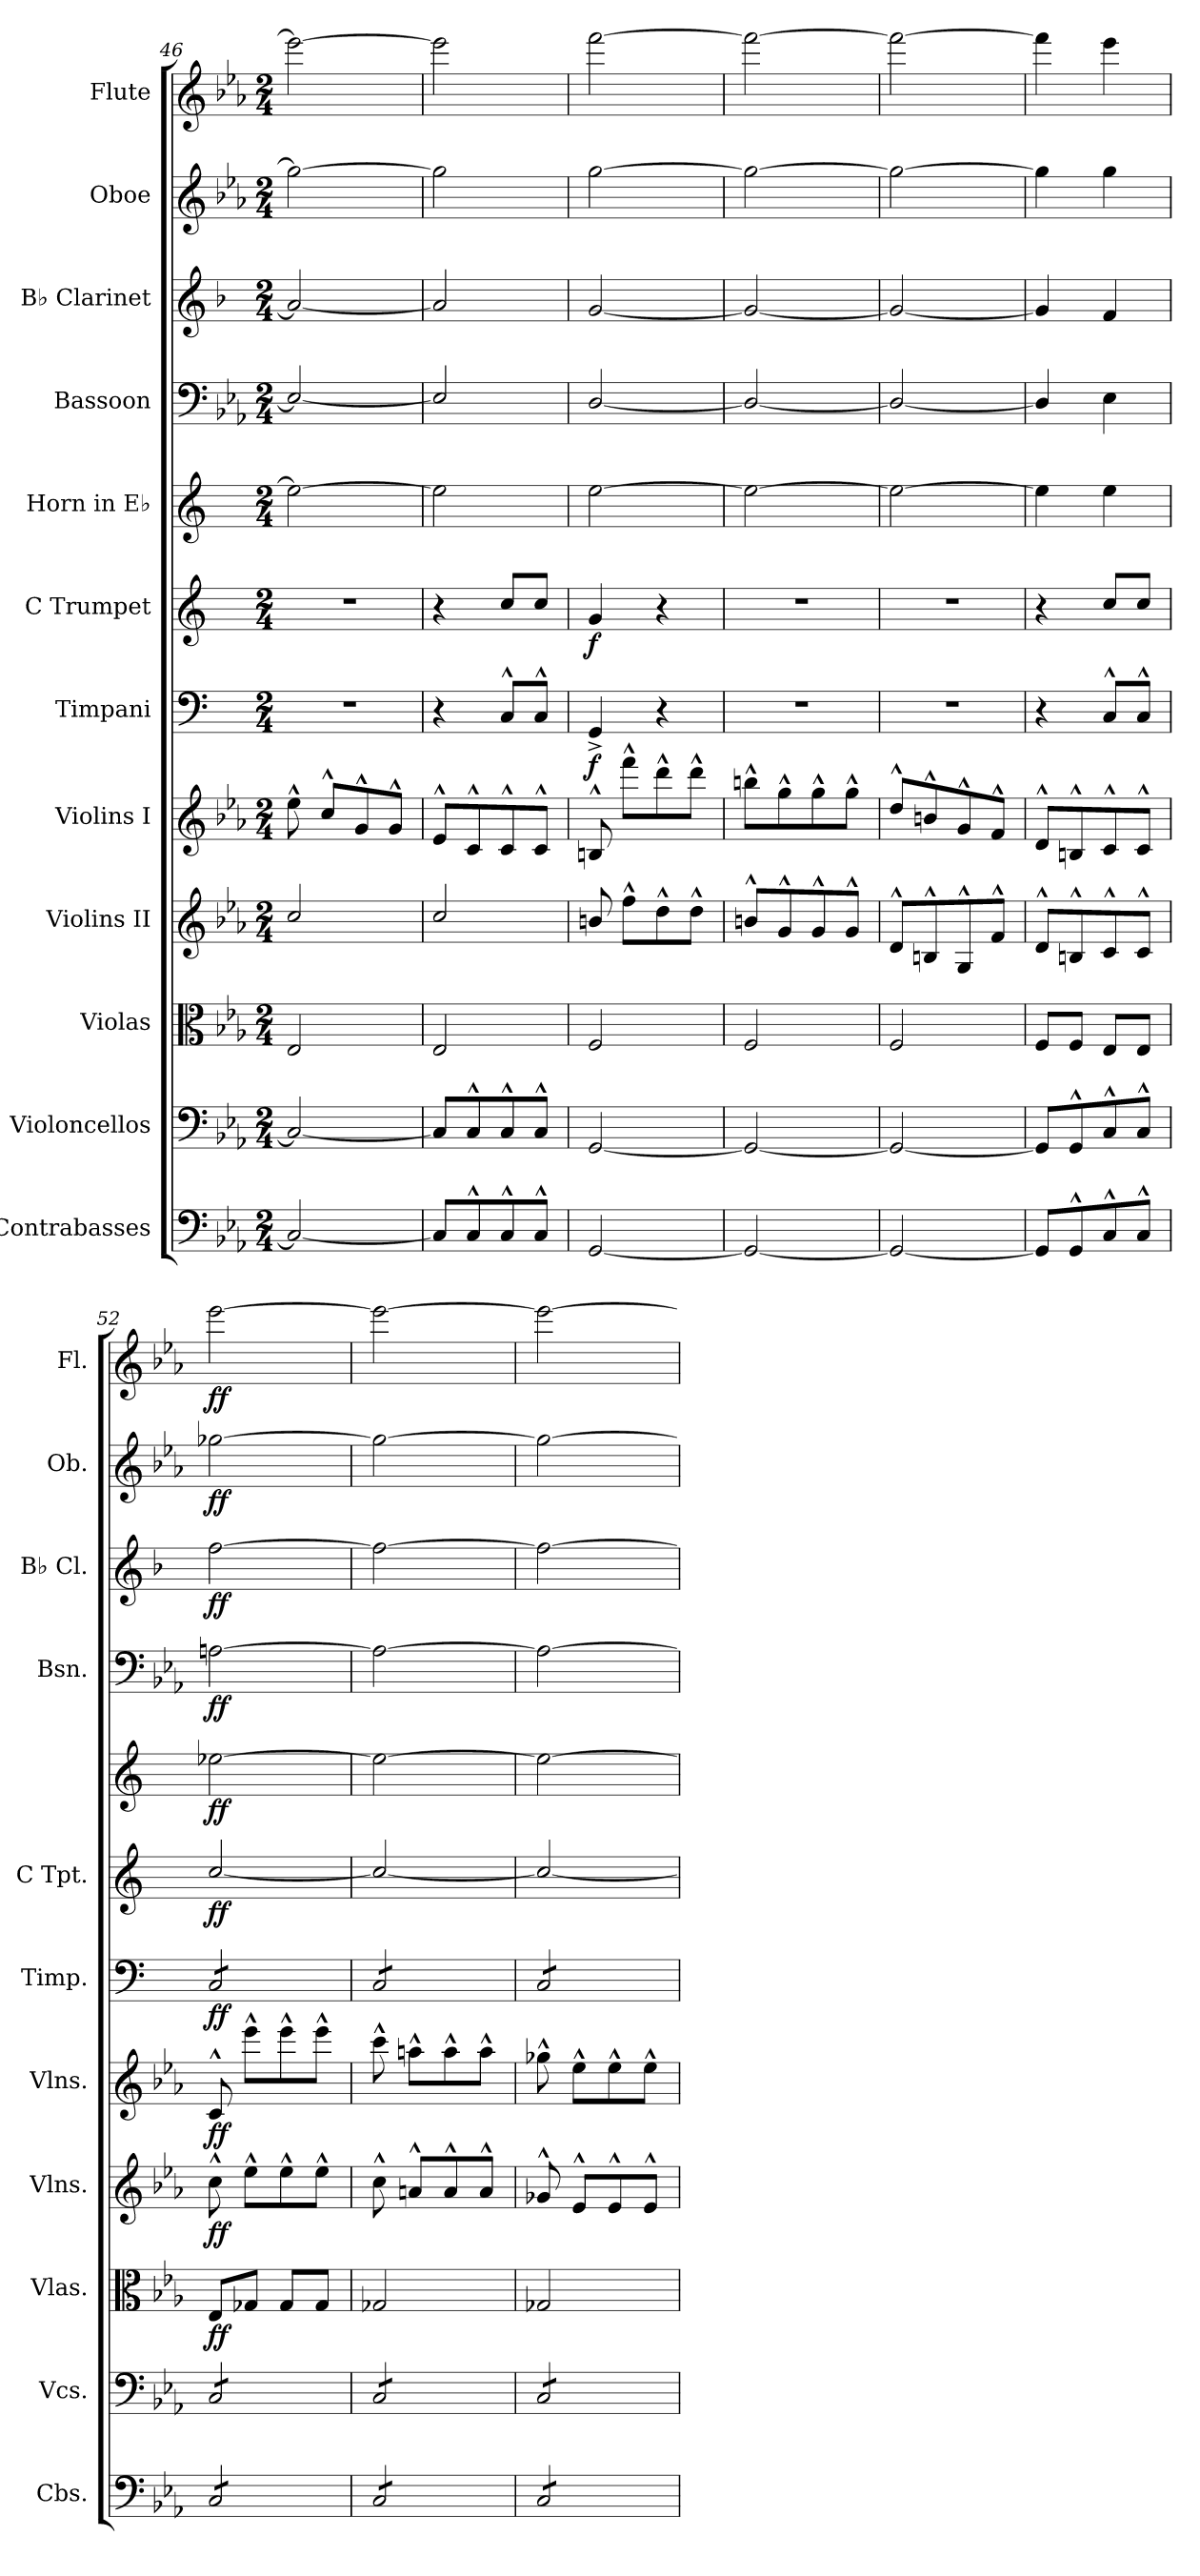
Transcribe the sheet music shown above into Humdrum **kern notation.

**kern	**kern	**kern	**dynam	**kern	**dynam	**kern	**dynam	**kern	**dynam	**kern	**dynam	**kern	**dynam	**kern	**dynam	**kern	**dynam	**kern	**dynam	**kern	**dynam
*part12	*part11	*part10	*part10	*part9	*part9	*part8	*part8	*part7	*part7	*part6	*part6	*part5	*part5	*part4	*part4	*part3	*part3	*part2	*part2	*part1	*part1
*staff12	*staff11	*staff10	*staff10	*staff9	*staff9	*staff8	*staff8	*staff7	*staff7	*staff6	*staff6	*staff5	*staff5	*staff4	*staff4	*staff3	*staff3	*staff2	*staff2	*staff1	*staff1
*I"Contrabasses	*I"Violoncellos	*I"Violas	*	*I"Violins II	*	*I"Violins I	*	*I"Timpani	*	*I"C Trumpet	*	*I"Horn in E♭	*	*I"Bassoon	*	*I"B♭ Clarinet	*	*I"Oboe	*	*I"Flute	*
*I'Cbs.	*I'Vcs.	*I'Vlas.	*	*I'Vlns.	*	*I'Vlns.	*	*I'Timp.	*	*I'C Tpt.	*	*	*	*I'Bsn.	*	*I'B♭ Cl.	*	*I'Ob.	*	*I'Fl.	*
*clefF4	*clefF4	*clefC3	*	*clefG2	*	*clefG2	*	*clefF4	*	*clefG2	*	*clefG2	*	*clefF4	*	*clefG2	*	*clefG2	*	*clefG2	*
*ITrd7c12	*	*	*	*	*	*	*	*	*	*	*	*ITrd4c7	*	*	*	*ITrd1c2	*	*	*	*	*
*k[b-e-a-]	*k[b-e-a-]	*k[b-e-a-]	*	*k[b-e-a-]	*	*k[b-e-a-]	*	*k[]	*	*k[]	*	*k[b-]	*	*k[b-e-a-]	*	*k[b-e-a-]	*	*k[b-e-a-]	*	*k[b-e-a-]	*
*M2/4	*M2/4	*M2/4	*	*M2/4	*	*M2/4	*	*M2/4	*	*M2/4	*	*M2/4	*	*M2/4	*	*M2/4	*	*M2/4	*	*M2/4	*
=46	=46	=46	=46	=46	=46	=46	=46	=46	=46	=46	=46	=46	=46	=46	=46	=46	=46	=46	=46	=46	=46
2CC/_	2C/_	2E-/	.	2cc/	.	8ee-^^\	.	2r	.	2r	.	2a\_	.	2E-/_	.	2g/_	.	2gg\_	.	2eee-\_	.
.	.	.	.	.	.	8cc^^/L	.	.	.	.	.	.	.	.	.	.	.	.	.	.	.
.	.	.	.	.	.	8g^^/	.	.	.	.	.	.	.	.	.	.	.	.	.	.	.
.	.	.	.	.	.	8g^^/J	.	.	.	.	.	.	.	.	.	.	.	.	.	.	.
=47	=47	=47	=47	=47	=47	=47	=47	=47	=47	=47	=47	=47	=47	=47	=47	=47	=47	=47	=47	=47	=47
8CC/L]	8C/L]	2E-/	.	2cc/	.	8e-^^/L	.	4r	.	4r	.	2a\]	.	2E-/]	.	2g/]	.	2gg\]	.	2eee-\]	.
8CC^^/	8C^^/	.	.	.	.	8c^^/	.	.	.	.	.	.	.	.	.	.	.	.	.	.	.
8CC^^/	8C^^/	.	.	.	.	8c^^/	.	8C^^/L	.	8cc/L	.	.	.	.	.	.	.	.	.	.	.
8CC^^/J	8C^^/J	.	.	.	.	8c^^/J	.	8C^^/J	.	8cc/J	.	.	.	.	.	.	.	.	.	.	.
=48	=48	=48	=48	=48	=48	=48	=48	=48	=48	=48	=48	=48	=48	=48	=48	=48	=48	=48	=48	=48	=48
!	!	!	!	!	!	!	!	!	!LO:DY:b	!	!LO:DY:b	!	!	!	!	!	!	!	!	!	!
[2GGG/	[2GG/	2F/	.	8bn/	.	8Bn^^/	.	4GG^/	f	4g/	f	[2a\	.	[2D/	.	[2f/	.	[2gg\	.	[2fff\	.
.	.	.	.	8ff^^\L	.	8fff^^\L	.	.	.	.	.	.	.	.	.	.	.	.	.	.	.
.	.	.	.	8dd^^\	.	8ddd^^\	.	4r	.	4r	.	.	.	.	.	.	.	.	.	.	.
.	.	.	.	8dd^^\J	.	8ddd^^\J	.	.	.	.	.	.	.	.	.	.	.	.	.	.	.
=49	=49	=49	=49	=49	=49	=49	=49	=49	=49	=49	=49	=49	=49	=49	=49	=49	=49	=49	=49	=49	=49
2GGG/_	2GG/_	2F/	.	8bn^^/L	.	8bbn^^\L	.	2r	.	2r	.	2a\_	.	2D/_	.	2f/_	.	2gg\_	.	2fff\_	.
.	.	.	.	8g^^/	.	8gg^^\	.	.	.	.	.	.	.	.	.	.	.	.	.	.	.
.	.	.	.	8g^^/	.	8gg^^\	.	.	.	.	.	.	.	.	.	.	.	.	.	.	.
.	.	.	.	8g^^/J	.	8gg^^\J	.	.	.	.	.	.	.	.	.	.	.	.	.	.	.
=50	=50	=50	=50	=50	=50	=50	=50	=50	=50	=50	=50	=50	=50	=50	=50	=50	=50	=50	=50	=50	=50
2GGG/_	2GG/_	2F/	.	8d^^/L	.	8dd^^/L	.	2r	.	2r	.	2a\_	.	2D/_	.	2f/_	.	2gg\_	.	2fff\_	.
.	.	.	.	8Bn^^/	.	8bn^^/	.	.	.	.	.	.	.	.	.	.	.	.	.	.	.
.	.	.	.	8G^^/	.	8g^^/	.	.	.	.	.	.	.	.	.	.	.	.	.	.	.
.	.	.	.	8f^^/J	.	8f^^/J	.	.	.	.	.	.	.	.	.	.	.	.	.	.	.
!!LO:PB:g=z
=51	=51	=51	=51	=51	=51	=51	=51	=51	=51	=51	=51	=51	=51	=51	=51	=51	=51	=51	=51	=51	=51
8GGG/L]	8GG/L]	8F/L	.	8d^^/L	.	8d^^/L	.	4r	.	4r	.	4a\]	.	4D/]	.	4f/]	.	4gg\]	.	4fff\]	.
8GGG^^/	8GG^^/	8F/J	.	8Bn^^/	.	8Bn^^/	.	.	.	.	.	.	.	.	.	.	.	.	.	.	.
8CC^^/	8C^^/	8E-/L	.	8c^^/	.	8c^^/	.	8C^^/L	.	8cc/L	.	4a\	.	4E-\	.	4e-/	.	4gg\	.	4eee-\	.
8CC^^/J	8C^^/J	8E-/J	.	8c^^/J	.	8c^^/J	.	8C^^/J	.	8cc/J	.	.	.	.	.	.	.	.	.	.	.
=52	=52	=52	=52	=52	=52	=52	=52	=52	=52	=52	=52	=52	=52	=52	=52	=52	=52	=52	=52	=52	=52
!	!	!	!LO:DY:b	!	!LO:DY:b	!	!LO:DY:b	!	!LO:DY:b	!	!LO:DY:b	!	!LO:DY:b	!	!LO:DY:b	!	!LO:DY:b	!	!LO:DY:b	!	!LO:DY:b
*tremolo	*	*	*	*	*	*	*	*	*	*	*	*	*	*	*	*	*	*	*	*	*
*	*tremolo	*	*	*	*	*	*	*	*	*	*	*	*	*	*	*	*	*	*	*	*
*	*	*	*	*	*	*	*	*tremolo	*	*	*	*	*	*	*	*	*	*	*	*	*
8CC/L	8C/L	8E-/L	ff	8cc^^\	ff	8c^^/	ff	8C/L	ff	[2cc/	ff	[2a-X\	ff	[2An\	ff	[2ee-\	ff	[2gg-X\	ff	[2eee-\	ff
8CC/	8C/	8G-X/J	.	8ee-^^\L	.	8eee-^^\L	.	8C/	.	.	.	.	.	.	.	.	.	.	.	.	.
8CC/	8C/	8G-/L	.	8ee-^^\	.	8eee-^^\	.	8C/	.	.	.	.	.	.	.	.	.	.	.	.	.
8CC/J	8C/J	8G-/J	.	8ee-^^\J	.	8eee-^^\J	.	8C/J	.	.	.	.	.	.	.	.	.	.	.	.	.
=53	=53	=53	=53	=53	=53	=53	=53	=53	=53	=53	=53	=53	=53	=53	=53	=53	=53	=53	=53	=53	=53
8CC/L	8C/L	2G-X/	.	8cc^^\	.	8ccc^^\	.	8C/L	.	2cc/_	.	2a-\_	.	2A\_	.	2ee-\_	.	2gg-\_	.	2eee-\_	.
8CC/	8C/	.	.	8an^^/L	.	8aan^^\L	.	8C/	.	.	.	.	.	.	.	.	.	.	.	.	.
8CC/	8C/	.	.	8a^^/	.	8aa^^\	.	8C/	.	.	.	.	.	.	.	.	.	.	.	.	.
8CC/J	8C/J	.	.	8a^^/J	.	8aa^^\J	.	8C/J	.	.	.	.	.	.	.	.	.	.	.	.	.
=54	=54	=54	=54	=54	=54	=54	=54	=54	=54	=54	=54	=54	=54	=54	=54	=54	=54	=54	=54	=54	=54
8CC/L	8C/L	2G-X/	.	8g-X^^/	.	8gg-X^^\	.	8C/L	.	2cc/_	.	2a-\_	.	2A\_	.	2ee-\_	.	2gg-\_	.	2eee-\_	.
8CC/	8C/	.	.	8e-^^/L	.	8ee-^^\L	.	8C/	.	.	.	.	.	.	.	.	.	.	.	.	.
8CC/	8C/	.	.	8e-^^/	.	8ee-^^\	.	8C/	.	.	.	.	.	.	.	.	.	.	.	.	.
8CC/J	8C/J	.	.	8e-^^/J	.	8ee-^^\J	.	8C/J	.	.	.	.	.	.	.	.	.	.	.	.	.
*	*	*	*	*	*	*	*	*Xtremolo	*	*	*	*	*	*	*	*	*	*	*	*	*
*	*Xtremolo	*	*	*	*	*	*	*	*	*	*	*	*	*	*	*	*	*	*	*	*
*Xtremolo	*	*	*	*	*	*	*	*	*	*	*	*	*	*	*	*	*	*	*	*	*
=	=	=	=	=	=	=	=	=	=	=	=	=	=	=	=	=	=	=	=	=	=
*-	*-	*-	*-	*-	*-	*-	*-	*-	*-	*-	*-	*-	*-	*-	*-	*-	*-	*-	*-	*-	*-
